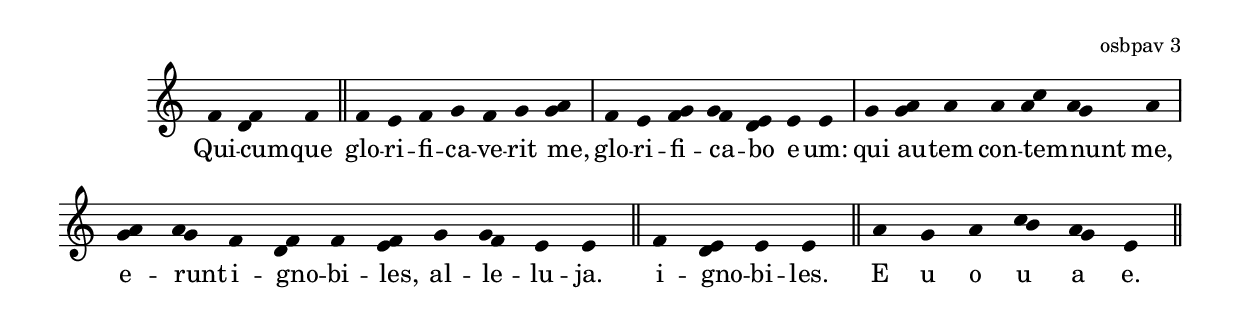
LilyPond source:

\version "2.19.32"

\include "../lib/synopsis.ily"

\score {
  \transpose c c' {
    \plainchant
    f4 \melisma { d f } f \bar "||"
    f e f g f g \melisma { g a } \bar "|"
    f e \melisma { f g } \melisma { g f } \melisma { d e } e e \bar "|"
    g \melisma { g a } a a \melisma { a c' } \melisma { a g } a \bar "|"
    \melisma { g a } \melisma { a g } f \melisma { d f } f \melisma { e f } g \melisma { g f } e e \bar "||"
    f \melisma { d e } e e \bar "||"
    a g a \melisma { c' b } \melisma { a g } e \bar "||"
  }
  \addlyrics {
    Qui -- cum -- que
    glo -- ri -- fi -- ca -- ve -- rit me,
    glo -- ri -- fi -- ca -- bo e -- um:
    qui au -- tem con -- tem -- nunt me,
    e -- runt i -- gno -- bi -- les, al -- le -- lu -- ja.
    i -- gno -- bi -- les.
    E u o u a e.
  }
  \header {
    quid = "antiphona"
    fontes = "osbpav 3"
  }
}

%{
\score {
  \transpose c c' {
    \plainchant

  }
  \addlyrics {

  }
  \header {
    fontes = ""
  }
}
%}